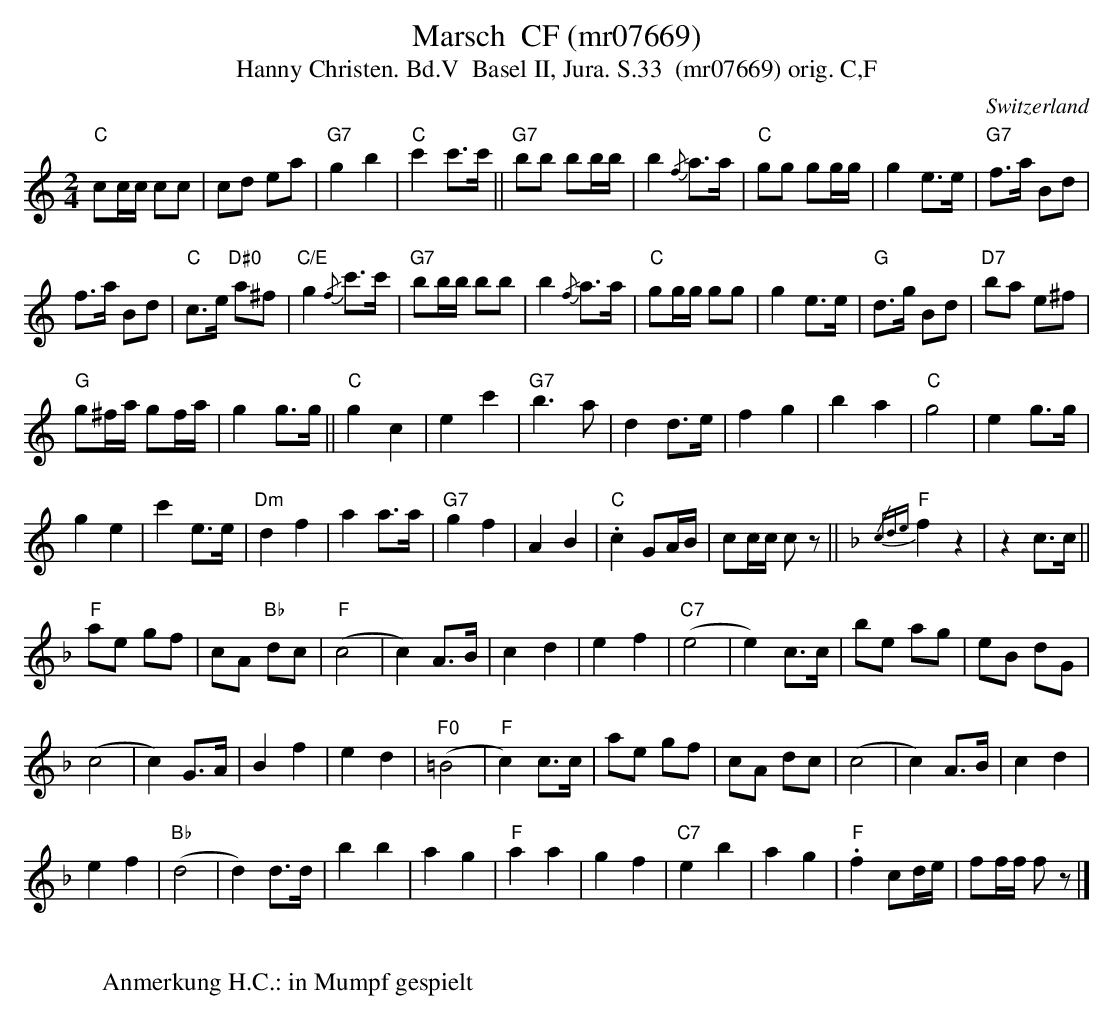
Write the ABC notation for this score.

X:1
T:Marsch  CF (mr07669)
T:Hanny Christen. Bd.V  Basel II, Jura. S.33  (mr07669) orig. C,F
M:2/4
L:1/8
O:Switzerland
K:C major
"C"cc/c/ cc | cd ea | "G7"g2b2 | "C"c'2c'>c' || "G7"bb bb/b/ | b2 {/f}a>a  | "C"gg gg/g/ | g2e>e | "G7"f>a Bd |
f>a Bd | "C"c>e "D#0"a^f | "C/E"g2 {/f}c'>c' | "G7"bb/b/ bb | b2 {/f}a>a |   "C"gg/g/ gg | g2e>e | "G"d>g Bd | "D7"ba e^f |
"G"g^f/a/ gf/a/ | g2 g>g || "C"g2c2 | e2c'2 | "G7"b3a |  d2d>e | f2g2 | b2a2 | "C"g4 | e2g>g |
g2e2 | c'2 e>e |  "Dm"d2f2 | a2 a>a | "G7"g2f2 | A2B2 | ."C"c2GA/B/ | cc/c/ cz || [K:F] {/cde}"F"f2z2 | z2c>c ||
"F"ae gf | cA "Bb"dc | ("F"c4 | c2) A>B | c2d2 | e2f2 | ("C7"e4 | e2)c>c | be ag | eB dG |
(c4 | c2)G>A | B2f2 | e2d2 | ("F0"=B4 | "F"c2)c>c | ae gf | cA dc | (c4 | c2) A>B | c2d2 |
e2f2 | ("Bb"d4 | d2)d>d | b2b2 | a2g2 | "F"a2a2 | g2f2 | "C7"e2b2 | a2g2 | ."F"f2 cd/e/ | ff/f/ fz |]
W:
W:Anmerkung H.C.: in Mumpf gespielt
